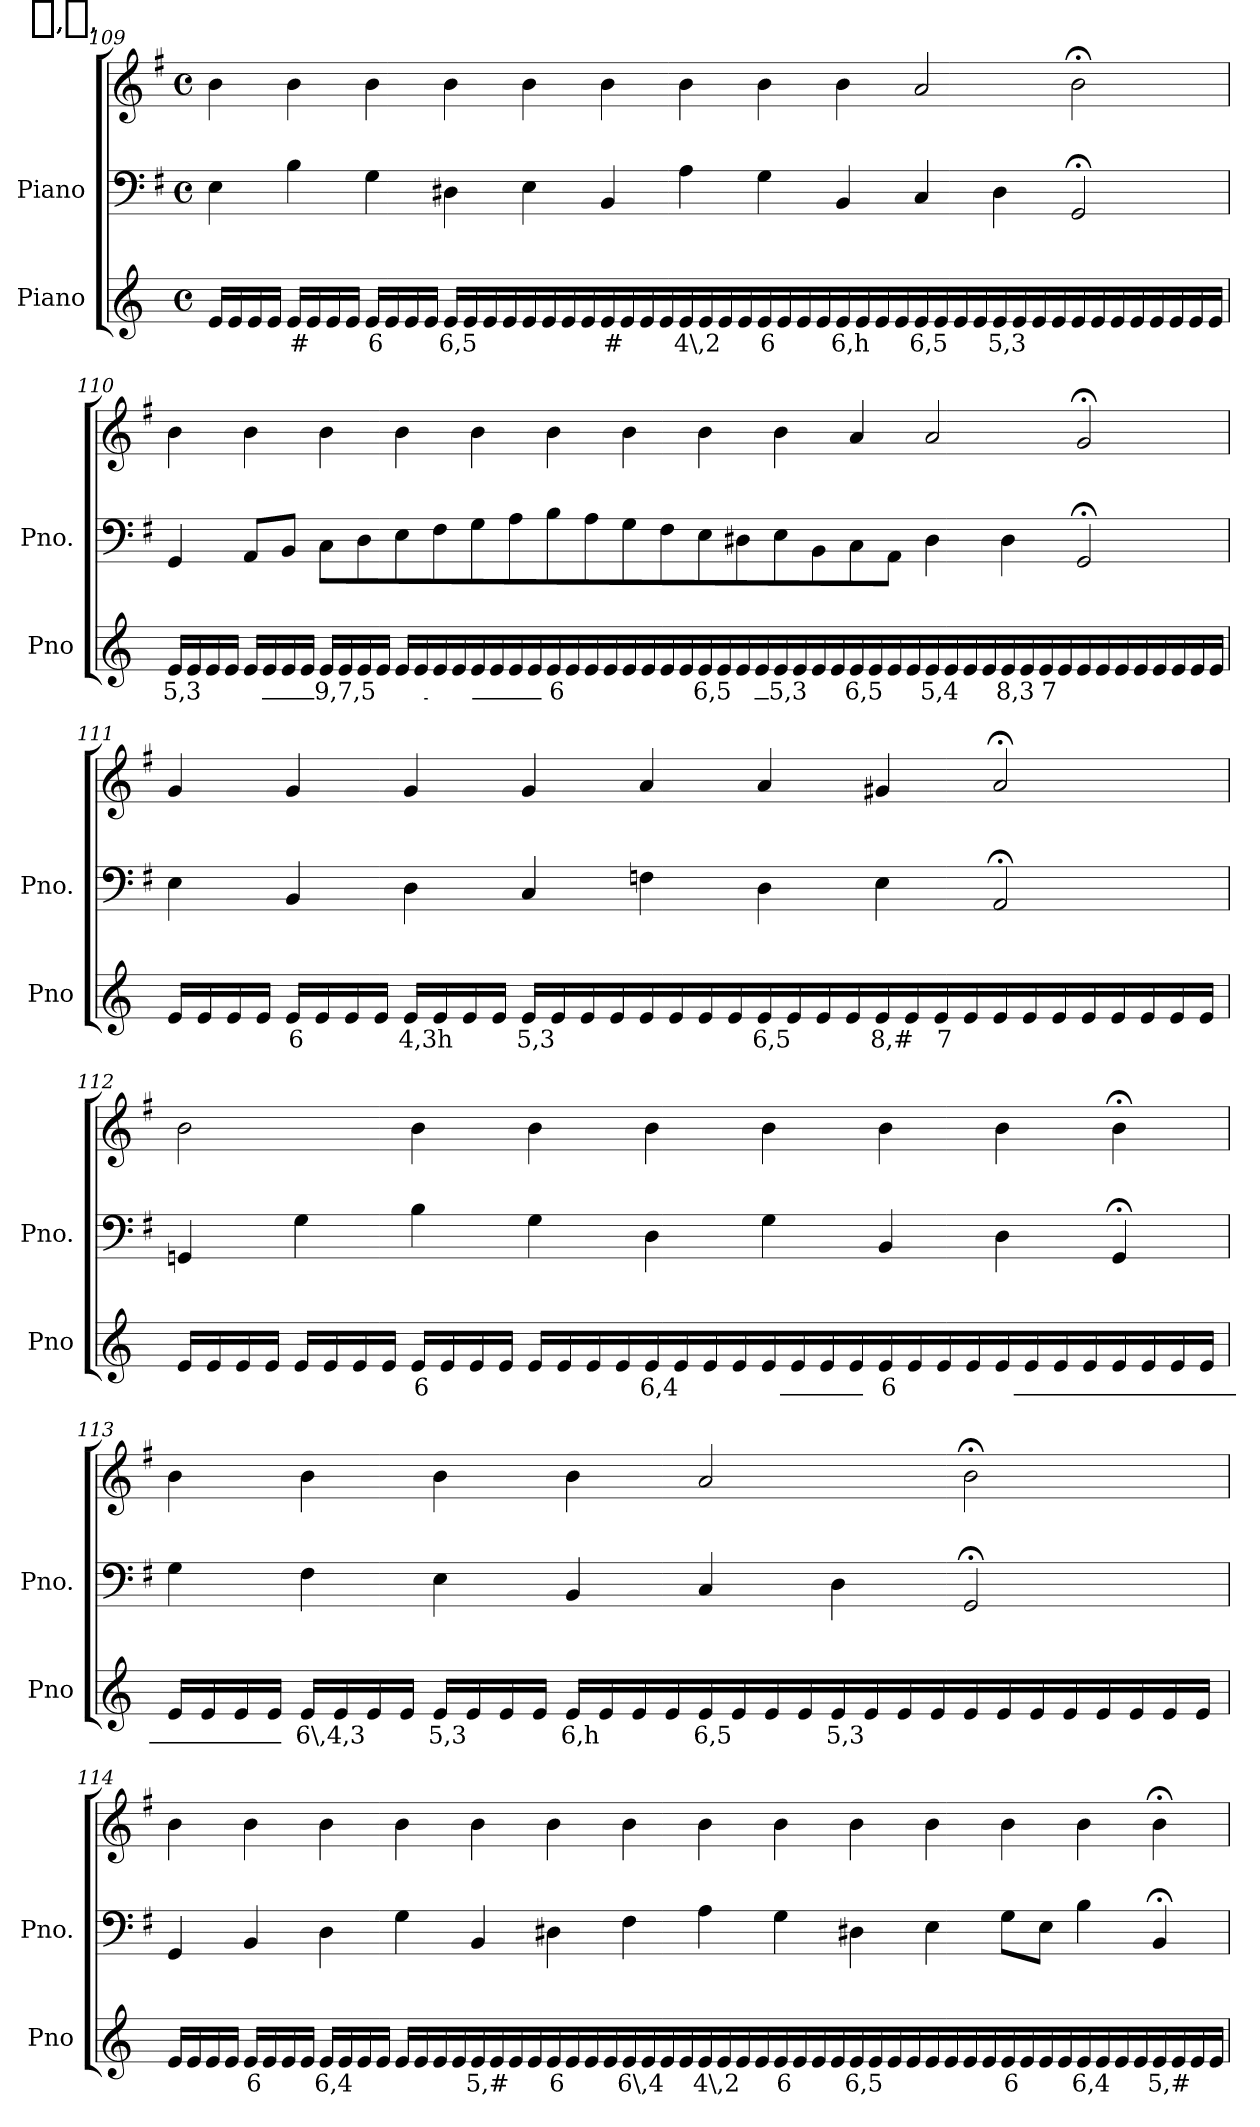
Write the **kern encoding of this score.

**kern	**text	**kern	**kern
*part2	*part2	*part1	*part1
*staff3	*staff3	*staff2	*staff1
*I"Piano	*	*I"Piano	*
*I'Pno	*	*I'Pno.	*
*clefG2	*	*clefF4	*clefG2
*k[]	*	*k[f#]	*k[f#]
*M4/4	*	*M4/4	*M4/4
*met(c)	*	*met(c)	*met(c)
=109	=109	=109	=109
16e/LL	.	4E\	4b\
16e/	.	.	.
16e/	.	.	.
16e/JJ	.	.	.
!	!LO:LY:b	!	!
16e/LL	#	4B\	4b\
16e/	.	.	.
16e/	.	.	.
16e/JJ	.	.	.
!	!LO:LY:b	!	!
16e/LL	6	4G\	4b\
16e/	.	.	.
16e/	.	.	.
16e/JJ	.	.	.
!	!LO:LY:b	!	!
16e/LL	6,5	4D#X\	4b\
16e/	.	.	.
16e/	.	.	.
16e/	.	.	.
16e/	.	4E\	4b\
16e/	.	.	.
16e/	.	.	.
16e/	.	.	.
!	!LO:LY:b	!	!
16e/	#	4BB/	4b\
16e/	.	.	.
16e/	.	.	.
16e/	.	.	.
!	!LO:LY:b	!	!
16e/	4\,2	4A\	4b\
16e/	.	.	.
16e/	.	.	.
16e/	.	.	.
!	!LO:LY:b	!	!
16e/	6	4G\	4b\
16e/	.	.	.
16e/	.	.	.
16e/	.	.	.
!	!LO:LY:b	!	!
16e/	6,h	4BB/	4b\
16e/	.	.	.
16e/	.	.	.
16e/	.	.	.
!	!LO:LY:b	!	!
16e/	6,5	4C/	2a/
16e/	.	.	.
16e/	.	.	.
16e/	.	.	.
!	!LO:LY:b	!	!
16e/	5,3	4D#\	.
16e/	.	.	.
16e/	.	.	.
16e/	.	.	.
16e/	.	2GG;</	2b;<\
16e/	.	.	.
16e/	.	.	.
16e/	.	.	.
16e/	.	.	.
16e/	.	.	.
16e/	.	.	.
16e/JJ	.	.	.
=110	=110	=110	=110
!	!LO:LY:b	!	!
16e/LL	5,3	4GG/	4b\
16e/	.	.	.
16e/	.	.	.
16e/JJ	.	.	.
!	!LO:LY:b	!	!
16e/LL	_,_	8AA/L	4b\
16e/	.	.	.
16e/	.	8BB/J	.
16e/JJ	.	.	.
!	!LO:LY:b	!	!
16e/LL	9,7,5	8C\L	4b\
16e/	.	.	.
16e/	.	8D\	.
16e/JJ	.	.	.
!	!LO:LY:b	!	!
16e/LL	_,_,_	8E\	4b\
16e/	.	.	.
!	!LO:LY:b	!	!
16e/	_,_,_	8F#\	.
16e/	.	.	.
16e/	.	8G\	4b\
16e/	.	.	.
16e/	.	8A\	.
16e/	.	.	.
!	!LO:LY:b	!	!
16e/	6	8B\	4b\
16e/	.	.	.
16e/	.	8A\	.
16e/	.	.	.
16e/	.	8G\	4b\
16e/	.	.	.
16e/	.	8F#\	.
16e/	.	.	.
!	!LO:LY:b	!	!
16e/	6,5	8E\	4b\
16e/	.	.	.
!	!LO:LY:b	!	!
16e/	_,_	8D#X\	.
16e/	.	.	.
!	!LO:LY:b	!	!
16e/	5,3	8E\	4b\
16e/	.	.	.
16e/	.	8BB\	.
16e/	.	.	.
!	!LO:LY:b	!	!
16e/	6,5	8C\	4a/
16e/	.	.	.
16e/	.	8AA\J	.
16e/	.	.	.
!	!LO:LY:b	!	!
16e/	5,4	4D#\	2a/
16e/	.	.	.
16e/	.	.	.
16e/	.	.	.
!	!LO:LY:b	!	!
16e/	8,3	4D#\	.
16e/	.	.	.
!	!LO:LY:b	!	!
16e/	7	.	.
16e/	.	.	.
16e/	.	2GG;</	2g;</
16e/	.	.	.
16e/	.	.	.
16e/	.	.	.
16e/	.	.	.
16e/	.	.	.
16e/	.	.	.
16e/JJ	.	.	.
=111	=111	=111	=111
16e/LL	.	4E\	4g/
16e/	.	.	.
16e/	.	.	.
16e/JJ	.	.	.
!	!LO:LY:b	!	!
16e/LL	6	4BB/	4g/
16e/	.	.	.
16e/	.	.	.
16e/JJ	.	.	.
!	!LO:LY:b	!	!
16e/LL	4,3h	4D\	4g/
16e/	.	.	.
16e/	.	.	.
16e/JJ	.	.	.
!	!LO:LY:b	!	!
16e/LL	5,3	4C/	4g/
16e/	.	.	.
16e/	.	.	.
16e/	.	.	.
16e/	.	4Fn\	4a/
16e/	.	.	.
16e/	.	.	.
16e/	.	.	.
!	!LO:LY:b	!	!
16e/	6,5	4D\	4a/
16e/	.	.	.
16e/	.	.	.
16e/	.	.	.
!	!LO:LY:b	!	!
16e/	8,#	4E\	4g#X/
16e/	.	.	.
!	!LO:LY:b	!	!
16e/	7	.	.
16e/	.	.	.
16e/	.	2AA;</	2a;</
16e/	.	.	.
16e/	.	.	.
16e/	.	.	.
16e/	.	.	.
16e/	.	.	.
16e/	.	.	.
16e/JJ	.	.	.
=112	=112	=112	=112
16e/LL	.	4GGn/	2b\
16e/	.	.	.
16e/	.	.	.
16e/JJ	.	.	.
16e/LL	.	4G\	.
16e/	.	.	.
16e/	.	.	.
16e/JJ	.	.	.
!	!LO:LY:b	!	!
16e/LL	6	4B\	4b\
16e/	.	.	.
16e/	.	.	.
16e/JJ	.	.	.
16e/LL	.	4G\	4b\
16e/	.	.	.
16e/	.	.	.
16e/	.	.	.
!	!LO:LY:b	!	!
16e/	6,4	4D\	4b\
16e/	.	.	.
16e/	.	.	.
16e/	.	.	.
!	!LO:LY:b	!	!
16e/	_,_	4G\	4b\
16e/	.	.	.
16e/	.	.	.
16e/	.	.	.
!	!LO:LY:b	!	!
16e/	6	4BB/	4b\
16e/	.	.	.
16e/	.	.	.
16e/	.	.	.
!	!LO:LY:b	!	!
16e/	_,_	4D\	4b\
16e/	.	.	.
16e/	.	.	.
16e/	.	.	.
16e/	.	4GG;</	4b;<\
16e/	.	.	.
16e/	.	.	.
16e/JJ	.	.	.
=113	=113	=113	=113
16e/LL	.	4G\	4b\
16e/	.	.	.
16e/	.	.	.
16e/JJ	.	.	.
!	!LO:LY:b	!	!
16e/LL	6\,4,3	4F#\	4b\
16e/	.	.	.
16e/	.	.	.
16e/JJ	.	.	.
!	!LO:LY:b	!	!
16e/LL	5,3	4E\	4b\
16e/	.	.	.
16e/	.	.	.
16e/JJ	.	.	.
!	!LO:LY:b	!	!
16e/LL	6,h	4BB/	4b\
16e/	.	.	.
16e/	.	.	.
16e/	.	.	.
!	!LO:LY:b	!	!
16e/	6,5	4C/	2a/
16e/	.	.	.
16e/	.	.	.
16e/	.	.	.
!	!LO:LY:b	!	!
16e/	5,3	4D\	.
16e/	.	.	.
16e/	.	.	.
16e/	.	.	.
16e/	.	2GG;</	2b;<\
16e/	.	.	.
16e/	.	.	.
16e/	.	.	.
16e/	.	.	.
16e/	.	.	.
16e/	.	.	.
16e/JJ	.	.	.
=114	=114	=114	=114
16e/LL	.	4GG/	4b\
16e/	.	.	.
16e/	.	.	.
16e/JJ	.	.	.
!	!LO:LY:b	!	!
16e/LL	6	4BB/	4b\
16e/	.	.	.
16e/	.	.	.
16e/JJ	.	.	.
!	!LO:LY:b	!	!
16e/LL	6,4	4D\	4b\
16e/	.	.	.
16e/	.	.	.
16e/JJ	.	.	.
16e/LL	.	4G\	4b\
16e/	.	.	.
16e/	.	.	.
16e/	.	.	.
!	!LO:LY:b	!	!
16e/	5,#	4BB/	4b\
16e/	.	.	.
16e/	.	.	.
16e/	.	.	.
!	!LO:LY:b	!	!
16e/	6	4D#X\	4b\
16e/	.	.	.
16e/	.	.	.
16e/	.	.	.
!	!LO:LY:b	!	!
16e/	6\,4	4F#\	4b\
16e/	.	.	.
16e/	.	.	.
16e/	.	.	.
!	!LO:LY:b	!	!
16e/	4\,2	4A\	4b\
16e/	.	.	.
16e/	.	.	.
16e/	.	.	.
!	!LO:LY:b	!	!
16e/	6	4G\	4b\
16e/	.	.	.
16e/	.	.	.
16e/	.	.	.
!	!LO:LY:b	!	!
16e/	6,5	4D#X\	4b\
16e/	.	.	.
16e/	.	.	.
16e/	.	.	.
16e/	.	4E\	4b\
16e/	.	.	.
16e/	.	.	.
16e/	.	.	.
!	!LO:LY:b	!	!
16e/	6	8G\L	4b\
16e/	.	.	.
16e/	.	8E\J	.
16e/	.	.	.
!	!LO:LY:b	!	!
16e/	6,4	4B\	4b\
16e/	.	.	.
16e/	.	.	.
16e/	.	.	.
!	!LO:LY:b	!	!
16e/	5,#	4BB;</	4b;<\
16e/	.	.	.
16e/	.	.	.
16e/JJ	.	.	.
=	=	=	=
*-	*-	*-	*-
